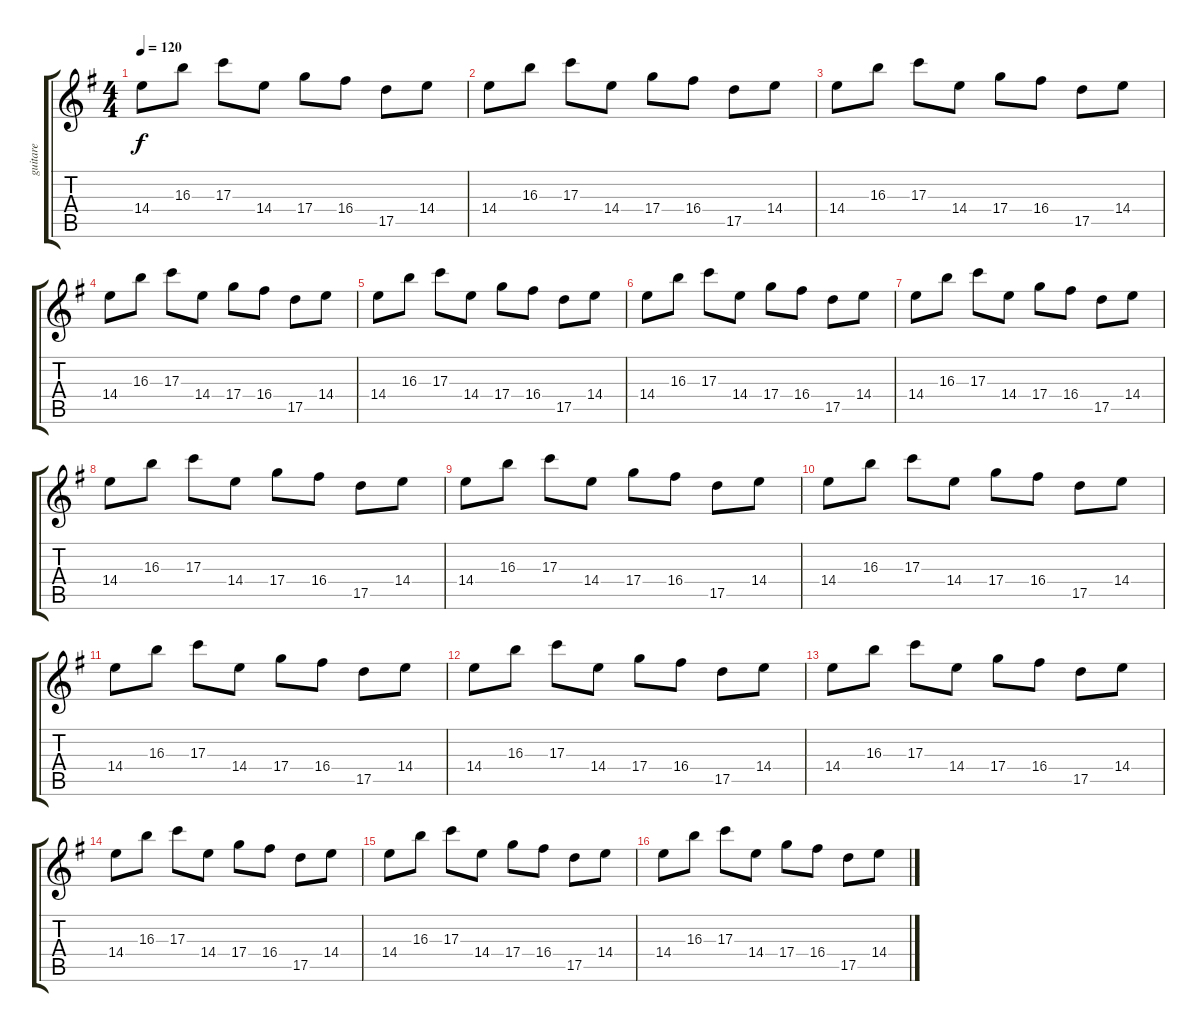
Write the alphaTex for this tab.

\track ("guitare" "guitare") {instrument distortionguitar}
\staff {score tabs}
\tuning (E4 B3 G3 D3 A2 E2) {hide}
\ts (4 4)
\tempo 120
\clef g2
\ks g
14.4.8{dy f instrument distortionguitar} 16.3.8 17.3.8 14.4.8 17.4.8 16.4.8 17.5.8 14.4.8 |
14.4.8 16.3.8 17.3.8 14.4.8 17.4.8 16.4.8 17.5.8 14.4.8 |
14.4.8 16.3.8 17.3.8 14.4.8 17.4.8 16.4.8 17.5.8 14.4.8 |
14.4.8 16.3.8 17.3.8 14.4.8 17.4.8 16.4.8 17.5.8 14.4.8 |
14.4.8 16.3.8 17.3.8 14.4.8 17.4.8 16.4.8 17.5.8 14.4.8 |
14.4.8 16.3.8 17.3.8 14.4.8 17.4.8 16.4.8 17.5.8 14.4.8 |
14.4.8 16.3.8 17.3.8 14.4.8 17.4.8 16.4.8 17.5.8 14.4.8 |
14.4.8 16.3.8 17.3.8 14.4.8 17.4.8 16.4.8 17.5.8 14.4.8 |
14.4.8 16.3.8 17.3.8 14.4.8 17.4.8 16.4.8 17.5.8 14.4.8 |
14.4.8 16.3.8 17.3.8 14.4.8 17.4.8 16.4.8 17.5.8 14.4.8 |
14.4.8 16.3.8 17.3.8 14.4.8 17.4.8 16.4.8 17.5.8 14.4.8 |
14.4.8 16.3.8 17.3.8 14.4.8 17.4.8 16.4.8 17.5.8 14.4.8 |
14.4.8 16.3.8 17.3.8 14.4.8 17.4.8 16.4.8 17.5.8 14.4.8 |
14.4.8 16.3.8 17.3.8 14.4.8 17.4.8 16.4.8 17.5.8 14.4.8 |
14.4.8 16.3.8 17.3.8 14.4.8 17.4.8 16.4.8 17.5.8 14.4.8 |
14.4.8 16.3.8 17.3.8 14.4.8 17.4.8 16.4.8 17.5.8 14.4.8
